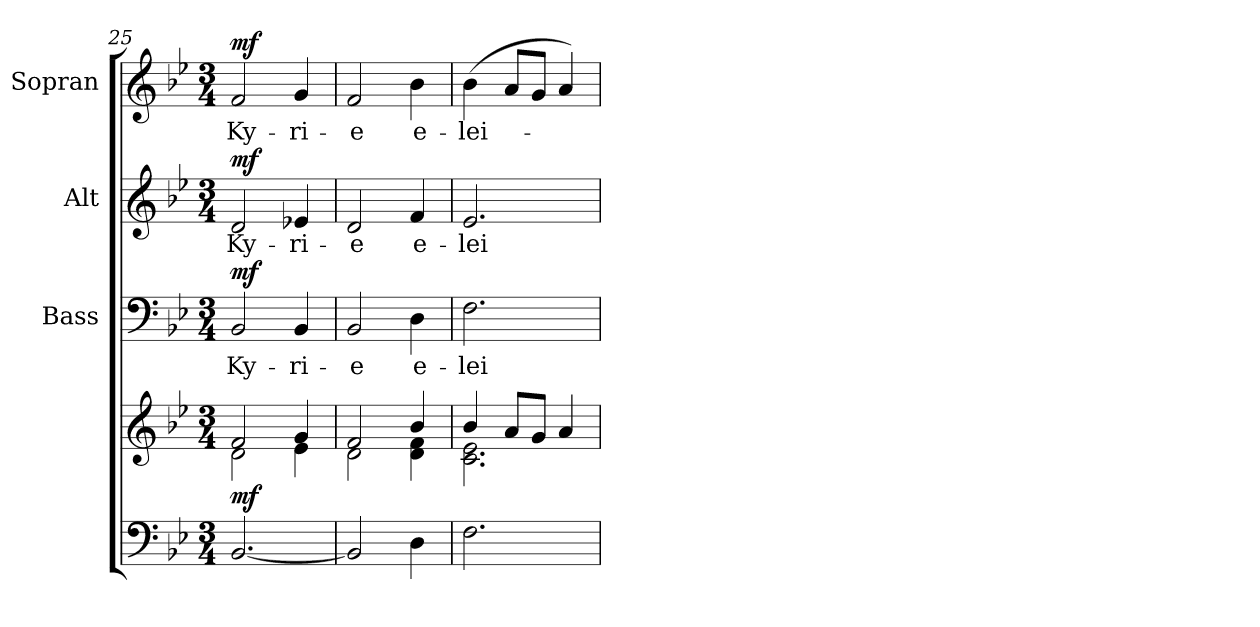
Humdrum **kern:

**kern	**kern	**dynam	**kern	**text	**dynam	**kern	**text	**dynam	**kern	**text	**dynam
*part4	*part4	*part4	*part3	*part3	*part3	*part2	*part2	*part2	*part1	*part1	*part1
*staff5	*staff4	*staff4/5	*staff3	*staff3	*staff3	*staff2	*staff2	*staff2	*staff1	*staff1	*staff1
*	*	*	*I"Bass	*	*	*I"Alt	*	*	*I"Sopran	*	*
*	*	*	*I'B.	*	*	*I'A.	*	*	*I'S.	*	*
*clefF4	*clefG2	*	*clefF4	*	*	*clefG2	*	*	*clefG2	*	*
*k[b-e-]	*k[b-e-]	*	*k[b-e-]	*	*	*k[b-e-]	*	*	*k[b-e-]	*	*
*B-:	*B-:	*	*B-:	*	*	*B-:	*	*	*B-:	*	*
*M3/4	*M3/4	*	*M3/4	*	*	*M3/4	*	*	*M3/4	*	*
=25	=25	=25	=25	=25	=25	=25	=25	=25	=25	=25	=25
*	*^	*	*	*	*	*	*	*	*	*	*
!	!	!	!LO:DY:b	!	!LO:LY:b	!LO:DY:a	!	!LO:LY:b	!LO:DY:a	!	!LO:LY:b	!LO:DY:a
[2.BB-/	2f/	2d\	mf	2BB-/	Ky-	mf	2d/	Ky-	mf	2f/	Ky-	mf
!	!	!	!	!	!LO:LY:b	!	!	!LO:LY:b	!	!	!LO:LY:b	!
.	4g/	4e-\	.	4BB-/	-ri-	.	4e-X/	-ri-	.	4g/	-ri-	.
!!LO:PB:g=z
=26	=26	=26	=26	=26	=26	=26	=26	=26	=26	=26	=26	=26
!	!	!	!	!	!LO:LY:b	!	!	!LO:LY:b	!	!	!LO:LY:b	!
2BB-/]	2f/	2d\	.	2BB-/	-e	.	2d/	-e	.	2f/	-e	.
!	!	!	!	!	!LO:LY:b	!	!	!LO:LY:b	!	!	!LO:LY:b	!
4D\	4b-/	4d\ 4f\	.	4D\	e-	.	4f/	e-	.	4b-\	e-	.
=27	=27	=27	=27	=27	=27	=27	=27	=27	=27	=27	=27	=27
!	!	!	!	!	!LO:LY:b	!	!	!LO:LY:b	!	!	!LO:LY:b	!
2.F\	4b-/	2.c\ 2.e-\	.	2.F\	-lei-	.	2.e-/	-lei-	.	(>4b-\	-lei-	.
.	8a/L	.	.	.	.	.	.	.	.	8a/L	.	.
.	8g/J	.	.	.	.	.	.	.	.	8g/J	.	.
.	4a/	.	.	.	.	.	.	.	.	4a/)	.	.
*	*v	*v	*	*	*	*	*	*	*	*	*	*
=	=	=	=	=	=	=	=	=	=	=	=
*-	*-	*-	*-	*-	*-	*-	*-	*-	*-	*-	*-
